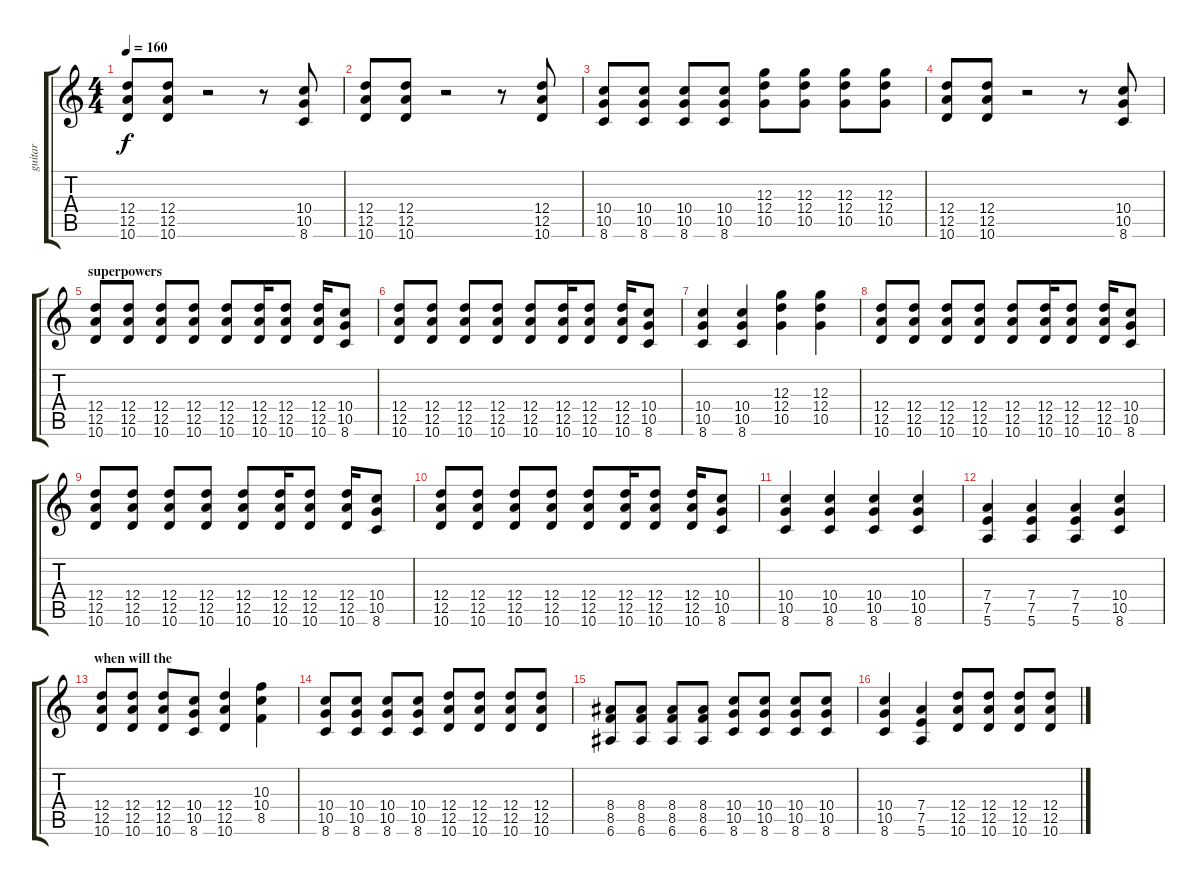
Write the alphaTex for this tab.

\track ("guitar" "guitar") {instrument distortionguitar}
\staff {score tabs}
\tuning (E4 B3 G3 D3 A2 E2) {hide}
\ts (4 4)
\tempo 160
\clef g2
\ks c
(12.4 12.5 10.6).8{dy f} (12.4 12.5 10.6).8 r.2 r.8 (10.4 10.5 8.6).8 |
(12.4 12.5 10.6).8 (12.4 12.5 10.6).8 r.2 r.8 (12.4 12.5 10.6).8 |
(10.4 10.5 8.6).8 (10.4 10.5 8.6).8 (10.4 10.5 8.6).8 (10.4 10.5 8.6).8 (12.3 12.4 10.5).8 (12.3 12.4 10.5).8 (12.3 12.4 10.5).8 (12.3 12.4 10.5).8 |
(12.4 12.5 10.6).8 (12.4 12.5 10.6).8 r.2 r.8 (10.4 10.5 8.6).8 |
\section ("" "superpowers")
(12.4 12.5 10.6).8 (12.4 12.5 10.6).8 (12.4 12.5 10.6).8 (12.4 12.5 10.6).8 (12.4 12.5 10.6).8 (12.4 12.5 10.6).16 (12.4 12.5 10.6).8 (12.4 12.5 10.6).16 (10.4 10.5 8.6).8 |
(12.4 12.5 10.6).8 (12.4 12.5 10.6).8 (12.4 12.5 10.6).8 (12.4 12.5 10.6).8 (12.4 12.5 10.6).8 (12.4 12.5 10.6).16 (12.4 12.5 10.6).8 (12.4 12.5 10.6).16 (10.4 10.5 8.6).8 |
(10.4 10.5 8.6).4 (10.4 10.5 8.6).4 (12.3 12.4 10.5).4 (12.3 12.4 10.5).4 |
(12.4 12.5 10.6).8 (12.4 12.5 10.6).8 (12.4 12.5 10.6).8 (12.4 12.5 10.6).8 (12.4 12.5 10.6).8 (12.4 12.5 10.6).16 (12.4 12.5 10.6).8 (12.4 12.5 10.6).16 (10.4 10.5 8.6).8 |
(12.4 12.5 10.6).8 (12.4 12.5 10.6).8 (12.4 12.5 10.6).8 (12.4 12.5 10.6).8 (12.4 12.5 10.6).8 (12.4 12.5 10.6).16 (12.4 12.5 10.6).8 (12.4 12.5 10.6).16 (10.4 10.5 8.6).8 |
(12.4 12.5 10.6).8 (12.4 12.5 10.6).8 (12.4 12.5 10.6).8 (12.4 12.5 10.6).8 (12.4 12.5 10.6).8 (12.4 12.5 10.6).16 (12.4 12.5 10.6).8 (12.4 12.5 10.6).16 (10.4 10.5 8.6).8 |
(10.4 10.5 8.6).4 (10.4 10.5 8.6).4 (10.4 10.5 8.6).4 (10.4 10.5 8.6).4 |
(7.4 7.5 5.6).4 (7.4 7.5 5.6).4 (7.4 7.5 5.6).4 (10.4 10.5 8.6).4 |
\section ("" "when will the")
(12.4 12.5 10.6).8 (12.4 12.5 10.6).8 (12.4 12.5 10.6).8 (10.4 10.5 8.6).8 (12.4 12.5 10.6).4 (10.3 10.4 8.5).4 |
(10.4 10.5 8.6).8 (10.4 10.5 8.6).8 (10.4 10.5 8.6).8 (10.4 10.5 8.6).8 (12.4 12.5 10.6).8 (12.4 12.5 10.6).8 (12.4 12.5 10.6).8 (12.4 12.5 10.6).8 |
(8.4 8.5 6.6).8 (8.4 8.5 6.6).8 (8.4 8.5 6.6).8 (8.4 8.5 6.6).8 (10.4 10.5 8.6).8 (10.4 10.5 8.6).8 (10.4 10.5 8.6).8 (10.4 10.5 8.6).8 |
(10.4 10.5 8.6).4 (7.4 7.5 5.6).4 (12.4 12.5 10.6).8 (12.4 12.5 10.6).8 (12.4 12.5 10.6).8 (12.4 12.5 10.6).8
